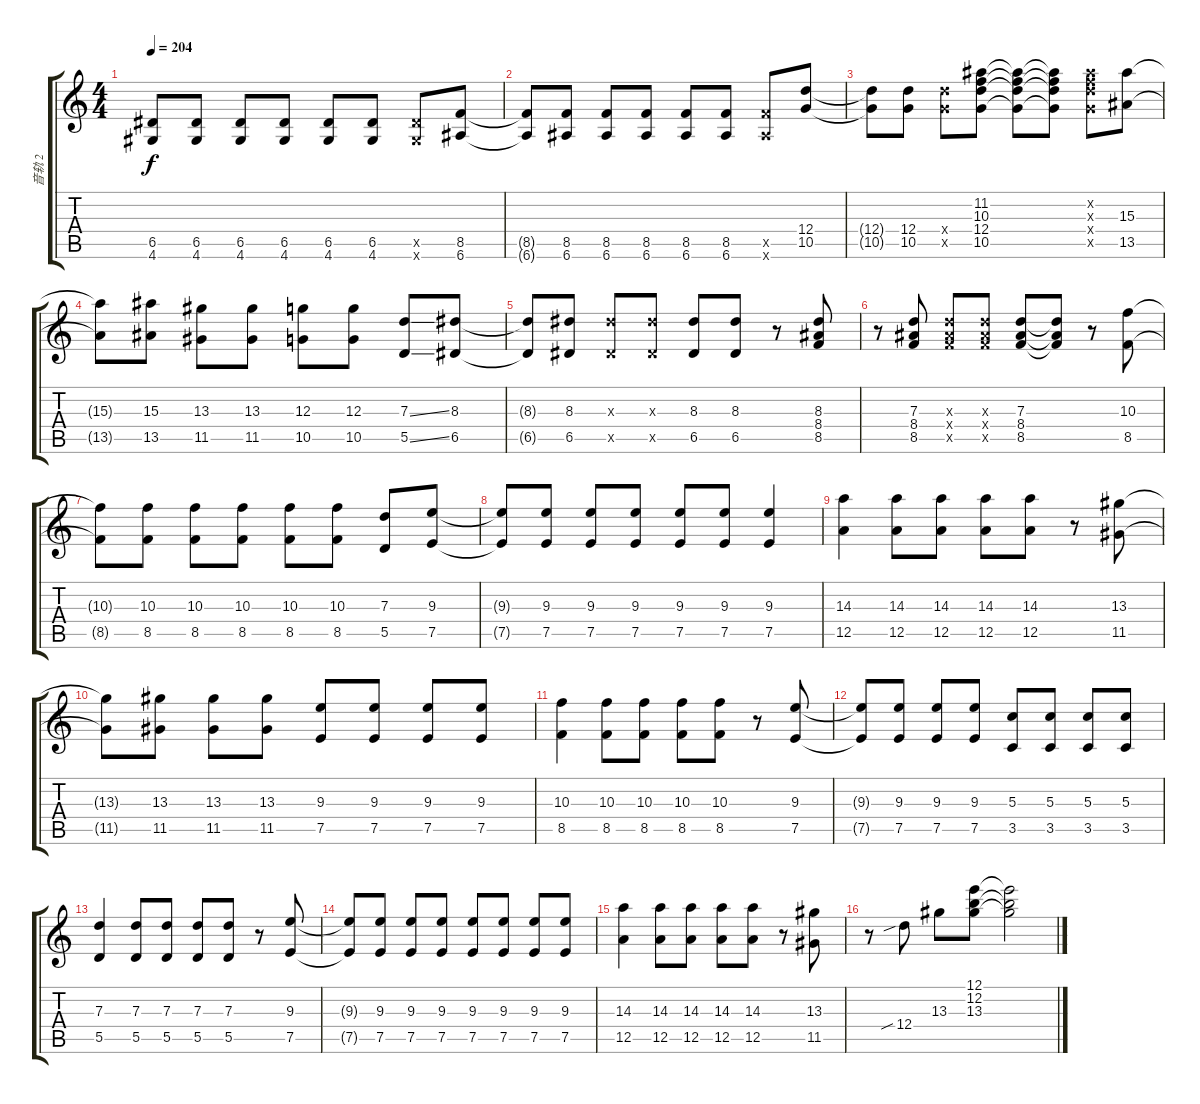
\track ("音轨 2" "音轨 2") {instrument overdrivenguitar}
\staff {score tabs}
\tuning (E4 B3 G3 D3 A2 E2) {hide}
\ts (4 4)
\tempo 204
\clef g2
\ks c
(6.5{t} 4.6{t}).8{dy f} (6.5 4.6).8 (6.5 4.6).8 (6.5 4.6).8 (6.5 4.6).8 (6.5 4.6).8 (6.5{x} 4.6{x}).8 (8.5 6.6).8 |
(8.5{t} 6.6{t}).8 (8.5 6.6).8 (8.5 6.6).8 (8.5 6.6).8 (8.5 6.6).8 (8.5 6.6).8 (8.5{x} 6.6{x}).8 (12.4 10.5).8 |
(12.4{t} 10.5{t}).8 (12.4 10.5).8 (12.4{x} 10.5{x}).8 (11.2 10.3 12.4 10.5).8 (11.2{t} 10.3{t} 12.4{t} 10.5{t}).8 (11.2{t} 10.3{t} 12.4{t} 10.5{t}).8 (11.2{x} 10.3{x} 12.4{x} 10.5{x}).8 (15.3 13.5).8 |
(15.3{t} 13.5{t}).8 (15.3 13.5).8 (13.3 11.5).8 (13.3 11.5).8 (12.3 10.5).8 (12.3 10.5).8 (7.3{ss} 5.5{ss}).8 (8.3 6.5).8 |
(8.3{t} 6.5{t}).8 (8.3 6.5).8 (8.3{x} 6.5{x}).8 (8.3{x} 6.5{x}).8 (8.3 6.5).8 (8.3 6.5).8 r.8 (8.3 8.4 8.5).8 |
r.8 (7.3 8.4 8.5).8 (7.3{x} 8.4{x} 8.5{x}).8 (7.3{x} 8.4{x} 8.5{x}).8 (7.3 8.4 8.5).8 (7.3{t} 8.4{t} 8.5{t}).8 r.8 (10.3 8.5).8 |
(10.3{t} 8.5{t}).8 (10.3 8.5).8 (10.3 8.5).8 (10.3 8.5).8 (10.3 8.5).8 (10.3 8.5).8 (7.3 5.5).8 (9.3 7.5).8 |
(9.3{t} 7.5{t}).8 (9.3 7.5).8 (9.3 7.5).8 (9.3 7.5).8 (9.3 7.5).8 (9.3 7.5).8 (9.3 7.5).4 |
(14.3 12.5).4 (14.3 12.5).8 (14.3 12.5).8 (14.3 12.5).8 (14.3 12.5).8 r.8 (13.3 11.5).8 |
(13.3{t} 11.5{t}).8 (13.3 11.5).8 (13.3 11.5).8 (13.3 11.5).8 (9.3 7.5).8 (9.3 7.5).8 (9.3 7.5).8 (9.3 7.5).8 |
(10.3 8.5).4 (10.3 8.5).8 (10.3 8.5).8 (10.3 8.5).8 (10.3 8.5).8 r.8 (9.3 7.5).8 |
(9.3{t} 7.5{t}).8 (9.3 7.5).8 (9.3 7.5).8 (9.3 7.5).8 (5.3 3.5).8 (5.3 3.5).8 (5.3 3.5).8 (5.3 3.5).8 |
(7.3 5.5).4 (7.3 5.5).8 (7.3 5.5).8 (7.3 5.5).8 (7.3 5.5).8 r.8 (9.3 7.5).8 |
(9.3{t} 7.5{t}).8 (9.3 7.5).8 (9.3 7.5).8 (9.3 7.5).8 (9.3 7.5).8 (9.3 7.5).8 (9.3 7.5).8 (9.3 7.5).8 |
(14.3 12.5).4 (14.3 12.5).8 (14.3 12.5).8 (14.3 12.5).8 (14.3 12.5).8 r.8 (13.3 11.5).8 |
r.8 12.4{sib}.8 13.3.8 (12.1 12.2 13.3).8 (12.1{t} 12.2{t} 13.3{t}).2
